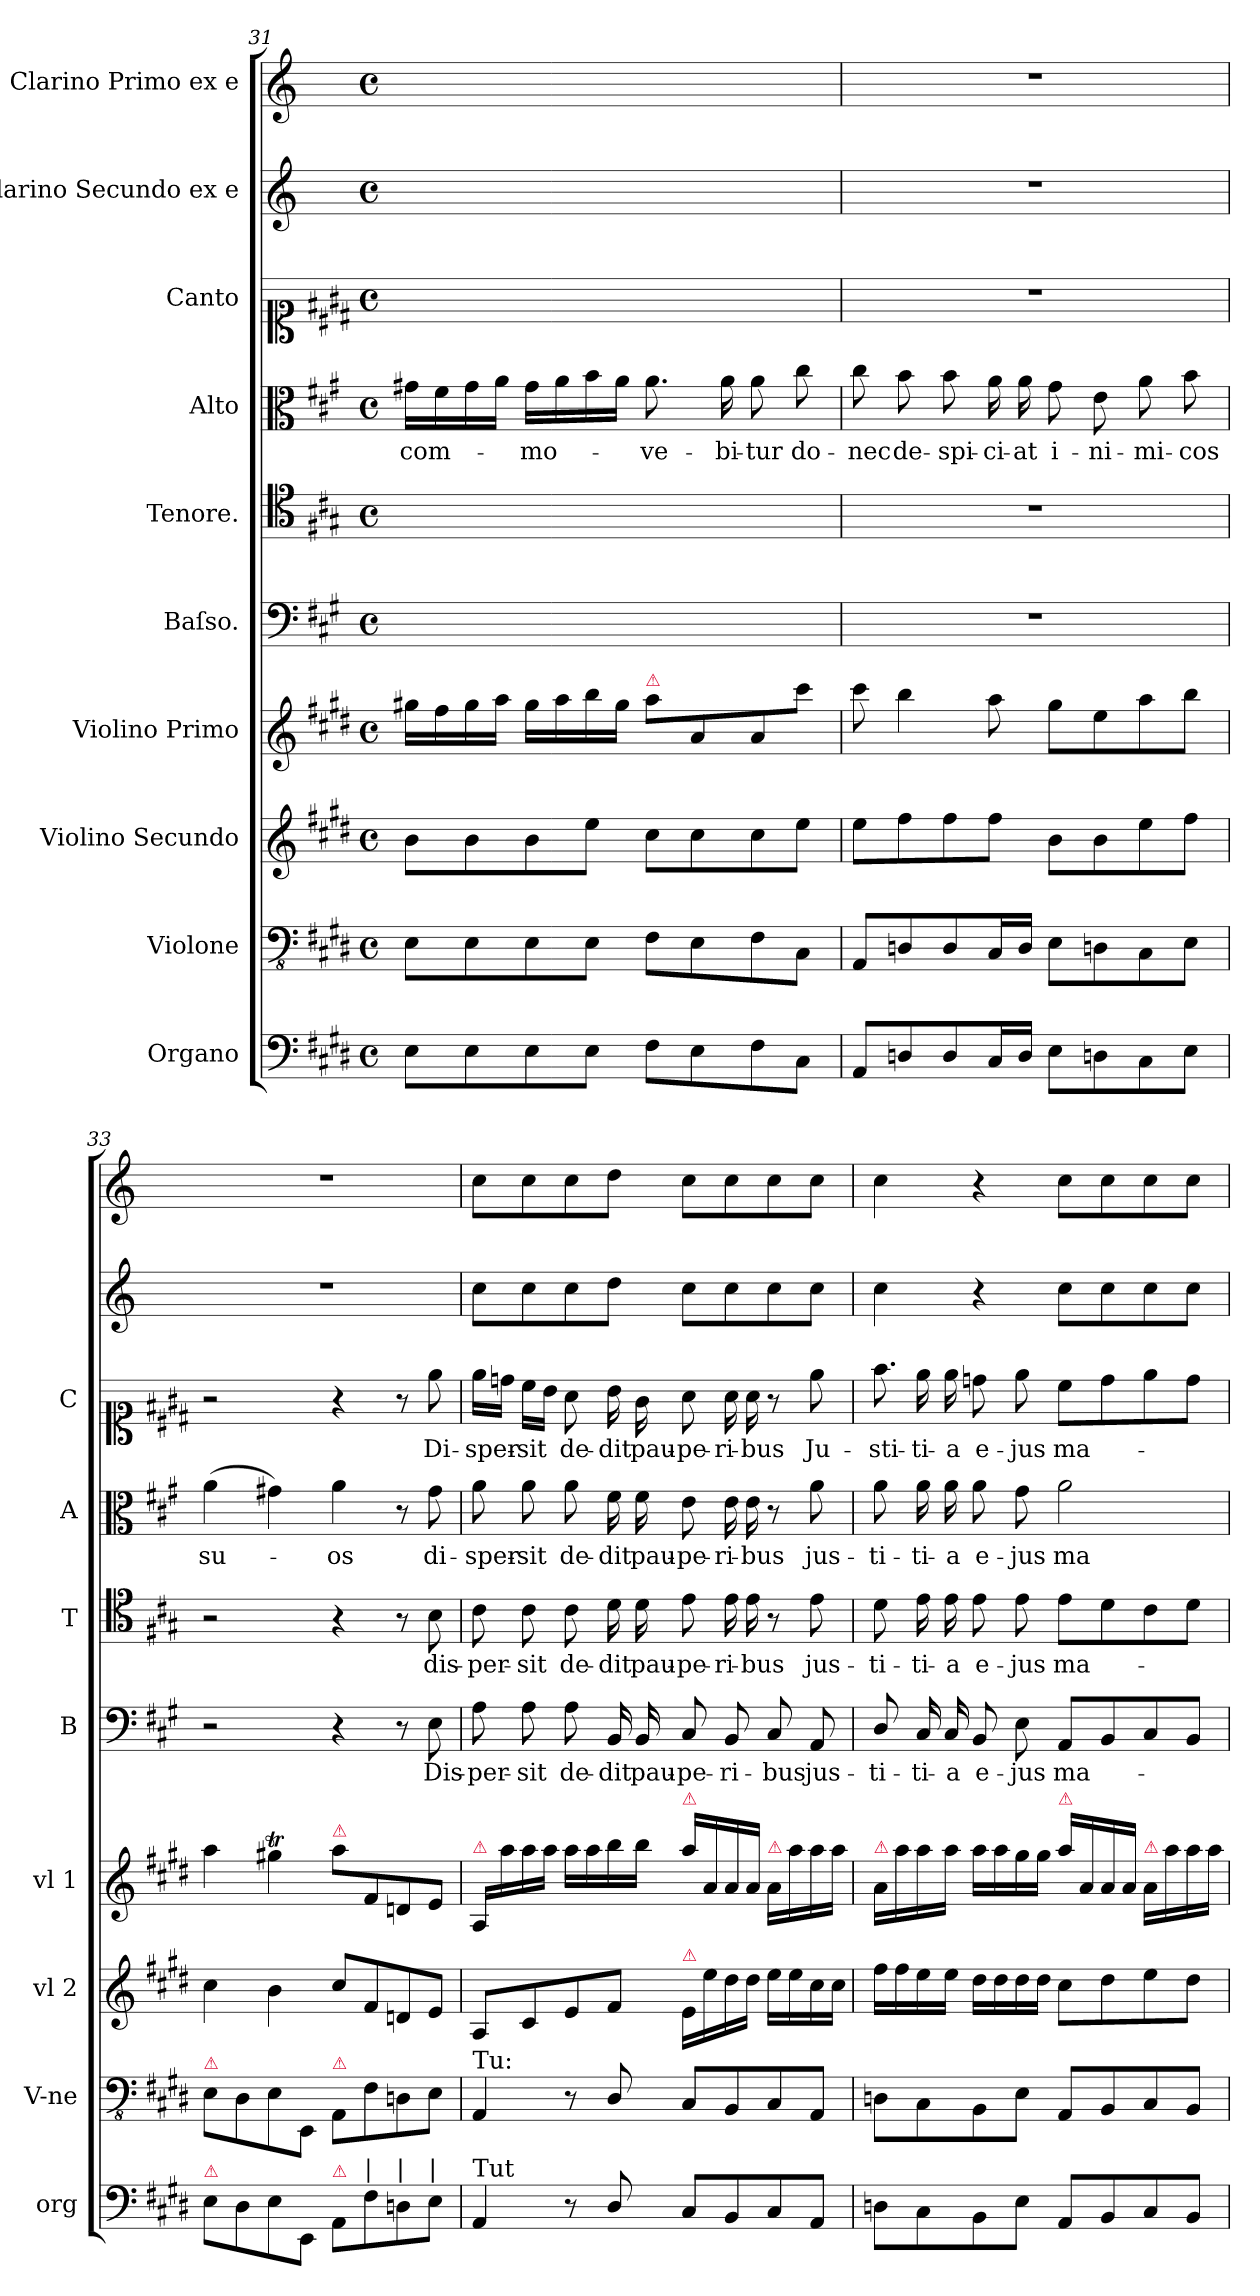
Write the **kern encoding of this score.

**kern	**kern	**kern	**kern	**kern	**text	**kern	**text	**kern	**text	**kern	**text	**kern	**kern
*part10	*part9	*part8	*part7	*part6	*part6	*part5	*part5	*part4	*part4	*part3	*part3	*part2	*part1
*staff10	*staff9	*staff8	*staff7	*staff6	*staff6	*staff5	*staff5	*staff4	*staff4	*staff3	*staff3	*staff2	*staff1
*I"Organo	*I"Violone	*I"Violino Secundo	*I"Violino Primo	*I"Baſso.	*	*I"Tenore.	*	*I"Alto	*	*I"Canto	*	*I"Clarino Secundo ex e	*I"Clarino Primo ex e
*I'org	*I'V-ne	*I'vl 2	*I'vl 1	*I'B	*	*I'T	*	*I'A	*	*I'C	*	*	*
*clefF4	*clefFv4	*clefG2	*clefG2	*clefF4	*	*clefC4	*	*clefC3	*	*clefC1	*	*clefG2	*clefG2
*	*	*	*	*	*	*	*	*	*	*	*	*ITrd-2c-4	*ITrd-2c-4
*k[f#c#g#d#]	*k[f#c#g#d#]	*k[f#c#g#d#]	*k[f#c#g#d#]	*k[f#c#g#]	*	*k[f#c#g#]	*	*k[f#c#g#]	*	*k[f#c#g#d#]	*	*k[f#c#g#d#]	*k[f#c#g#d#]
*E:	*E:	*E:	*E:	*	*	*	*	*	*	*E:	*	*E:	*E:
*M4/4	*M4/4	*M4/4	*M4/4	*M4/4	*	*M4/4	*	*M4/4	*	*M4/4	*	*M4/4	*M4/4
*met(c)	*met(c)	*met(c)	*met(c)	*met(c)	*	*met(c)	*	*met(c)	*	*met(c)	*	*met(c)	*met(c)
=31	=31	=31	=31	=31	=31	=31	=31	=31	=31	=31	=31	=31	=31
8E\L	8EE\L	8b\L	16gg#X\LL	1ryy	.	1ryy	.	16g#X\LL	com-	1ryy	.	1ryy	1ryy
.	.	.	16ff#\	.	.	.	.	16f#\	.	.	.	.	.
8E\	8EE\	8b\	16gg#\	.	.	.	.	16g#\	.	.	.	.	.
.	.	.	16aa\JJ	.	.	.	.	16a\JJ	.	.	.	.	.
8E\	8EE\	8b\	16gg#\LL	.	.	.	.	16g#\LL	-mo-	.	.	.	.
.	.	.	16aa\	.	.	.	.	16a\	.	.	.	.	.
8E\J	8EE\J	8ee\J	16bb\	.	.	.	.	16b\	.	.	.	.	.
.	.	.	16gg#\JJ	.	.	.	.	16a\JJ	.	.	.	.	.
!	!	!	!LO:TX:a:color=crimson:t=⚠	!	!	!	!	!	!	!	!	!	!
8F#\L	8FF#\L	8cc#\L	8aa\L	.	.	.	.	8.a\	-ve-	.	.	.	.
8E\	8EE\	8cc#\	8a/	.	.	.	.	.	.	.	.	.	.
.	.	.	.	.	.	.	.	16a\	-bi-	.	.	.	.
8F#\	8FF#\	8cc#\	8a/	.	.	.	.	8a\	-tur	.	.	.	.
8C#\J	8CC#\J	8ee\J	8ccc#\J	.	.	.	.	8cc#\	do-	.	.	.	.
=32	=32	=32	=32	=32	=32	=32	=32	=32	=32	=32	=32	=32	=32
8AA/L	8AAA/L	8ee\L	8ccc#\	1r	.	1r	.	8cc#\	-nec	1r	.	1r	1r
8Dn/	8DDn/	8ff#\	4bb\	.	.	.	.	8b\	de-	.	.	.	.
8D/	8DD/	8ff#\	.	.	.	.	.	8b\	-spi-	.	.	.	.
16C#/L	16CC#/L	8ff#\J	8aa\	.	.	.	.	16a\	-ci-	.	.	.	.
16D/JJ	16DD/JJ	.	.	.	.	.	.	16a\	-at	.	.	.	.
8E\L	8EE\L	8b\L	8gg#\L	.	.	.	.	8g#\	i-	.	.	.	.
8Dn\	8DDn\	8b\	8ee\	.	.	.	.	8e\	-ni-	.	.	.	.
8C#\	8CC#\	8ee\	8aa\	.	.	.	.	8a\	-mi-	.	.	.	.
8E\J	8EE\J	8ff#\J	8bb\J	.	.	.	.	8b\	-cos	.	.	.	.
=33	=33	=33	=33	=33	=33	=33	=33	=33	=33	=33	=33	=33	=33
!	!LO:TX:a:color=crimson:t=⚠	!	!	!	!	!	!	!	!	!	!	!	!
!LO:TX:a:color=crimson:t=⚠	!	!	!	!	!	!	!	!	!	!	!	!	!
8E\L	8EE\L	4cc#\	4aa\	2r	.	2r	.	(4a\	su-	2r	.	1r	1r
8D#\	8DD#\	.	.	.	.	.	.	.	.	.	.	.	.
8E\	8EE\	4b\	4gg#Xt\	.	.	.	.	4g#X\)	.	.	.	.	.
8EE/J	8EEE/J	.	.	.	.	.	.	.	.	.	.	.	.
!	!	!	!LO:TX:a:color=crimson:t=⚠	!	!	!	!	!	!	!	!	!	!
!	!LO:TX:a:color=crimson:t=⚠	!	!	!	!	!	!	!	!	!	!	!	!
!LO:TX:a:color=crimson:t=⚠	!	!	!	!	!	!	!	!	!	!	!	!	!
8AA/L	8AAA/L	8cc#/L	8aa\L	4r	.	4r	.	4a\	-os	4r	.	.	.
!LO:TX:a:t=|	!	!	!	!	!	!	!	!	!	!	!	!	!
8F#\	8FF#\	8f#/	8f#/	.	.	.	.	.	.	.	.	.	.
!LO:TX:a:t=|	!	!	!	!	!	!	!	!	!	!	!	!	!
8Dn\	8DDn\	8dn/	8dn/	8r	.	8r	.	8r	.	8r	.	.	.
!LO:TX:a:t=|	!	!	!	!	!	!	!	!	!	!	!	!	!
8E\J	8EE\J	8e/J	8e/J	8E\	Dis-	8B\	dis-	8g#\	di-	8ee\	Di-	.	.
=34	=34	=34	=34	=34	=34	=34	=34	=34	=34	=34	=34	=34	=34
!	!	!	!LO:TX:a:color=crimson:t=⚠	!	!	!	!	!	!	!	!	!	!
!	!LO:TX:a:t=Tu&colon;	!	!	!	!	!	!	!	!	!	!	!	!
!LO:TX:a:t=Tut	!	!	!	!	!	!	!	!	!	!	!	!	!
4AA/	4AAA/	8A/L	16A/LL	8A\	-per-	8c#\	-per-	8a\	-sper-	16ee\LL	-sper-	8ee\L	8ee\L
.	.	.	16aa\	.	.	.	.	.	.	16dd\JJ	.	.	.
.	.	8c#/	16aa\	8A\	-sit	8c#\	-sit	8a\	-sit	16cc#\LL	-sit	8ee\	8ee\
.	.	.	16aa\JJ	.	.	.	.	.	.	16b\JJ	.	.	.
8r	8r	8e/	16aa\LL	8A\	de-	8c#\	de-	8a\	de-	8a\	de-	8ee\	8ee\
.	.	.	16aa\	.	.	.	.	.	.	.	.	.	.
8D#/	8DD#/	8f#/J	16bb\	16BB/	-dit	16d\	-dit	16f#\	-dit	16b\	-dit	8ff#\J	8ff#\J
.	.	.	16bb\JJ	16BB/	pau-	16d\	pau-	16f#\	pau-	16g#\	pau-	.	.
!	!	!	!LO:TX:a:color=crimson:t=⚠	!	!	!	!	!	!	!	!	!	!
!	!	!LO:TX:a:color=crimson:t=⚠	!	!	!	!	!	!	!	!	!	!	!
8C#/L	8CC#/L	16e/LL	16aa\LL	8C#/	-pe-	8e\	-pe-	8e\	-pe-	8a\	-pe-	8ee\L	8ee\L
.	.	16ee\	16a/	.	.	.	.	.	.	.	.	.	.
8BB/	8BBB/	16dd#\	16a/	8BB/	-ri-	16e\	-ri-	16e\	-ri-	16a\	-ri-	8ee\	8ee\
.	.	16dd#\JJ	16a/JJ	.	.	16e\	-bus	16e\	-bus	16a\	-bus	.	.
!	!	!	!LO:TX:a:color=crimson:t=⚠	!	!	!	!	!	!	!	!	!	!
8C#/	8CC#/	16ee\LL	16a/LL	8C#/	-bus	8r	.	8r	.	8r	.	8ee\	8ee\
.	.	16ee\	16aa\	.	.	.	.	.	.	.	.	.	.
8AA/J	8AAA/J	16cc#\	16aa\	8AA/	jus-	8e\	jus-	8a\	jus-	8ee\	Ju-	8ee\J	8ee\J
.	.	16cc#\JJ	16aa\JJ	.	.	.	.	.	.	.	.	.	.
=35	=35	=35	=35	=35	=35	=35	=35	=35	=35	=35	=35	=35	=35
!	!	!	!LO:TX:a:color=crimson:t=⚠	!	!	!	!	!	!	!	!	!	!
!	!	!	!	!	!	!	!	!	!	!LO:N:vis=8.	!	!	!
8Dn\L	8DDn\L	16ff#\LL	16a/LL	8D/	-ti-	8d\	-ti-	8a\	-ti-	8ff#\	-sti-	4ee\	4ee\
.	.	16ff#\	16aa\	.	.	.	.	.	.	.	.	.	.
8C#\	8CC#\	16ee\	16aa\	16C#/	-ti-	16e\	-ti-	16a\	-ti-	16ee\	-ti-	.	.
.	.	16ee\JJ	16aa\JJ	16C#/	-a	16e\	-a	16a\	-a	16ee\	-a	.	.
8BB\	8BBB\	16dd#\LL	16aa\LL	8BB/	e-	8e\	e-	8a\	e-	8dd\	e-	4r	4r
.	.	16dd#\	16aa\	.	.	.	.	.	.	.	.	.	.
8E\J	8EE\J	16dd#\	16gg#\	8E\	-jus	8e\	-jus	8g#\	-jus	8ee\	-jus	.	.
.	.	16dd#\JJ	16gg#\JJ	.	.	.	.	.	.	.	.	.	.
!	!	!	!LO:TX:a:color=crimson:t=⚠	!	!	!	!	!	!	!	!	!	!
8AA/L	8AAA/L	8cc#\L	16aa\LL	8AA/L	ma-	8e\L	ma-	2a\	ma-	8cc#\L	ma-	8ee\L	8ee\L
.	.	.	16a/	.	.	.	.	.	.	.	.	.	.
8BB/	8BBB/	8dd#\	16a/	8BB/	.	8d\	.	.	.	8dd\	.	8ee\	8ee\
.	.	.	16a/JJ	.	.	.	.	.	.	.	.	.	.
!	!	!	!LO:TX:a:color=crimson:t=⚠	!	!	!	!	!	!	!	!	!	!
8C#/	8CC#/	8ee\	16a/LL	8C#/	.	8c#\	.	.	.	8ee\	.	8ee\	8ee\
.	.	.	16aa\	.	.	.	.	.	.	.	.	.	.
8BB/J	8BBB/J	8dd#\J	16aa\	8BB/J	.	8d\J	.	.	.	8dd\J	.	8ee\J	8ee\J
.	.	.	16aa\JJ	.	.	.	.	.	.	.	.	.	.
=	=	=	=	=	=	=	=	=	=	=	=	=	=
*-	*-	*-	*-	*-	*-	*-	*-	*-	*-	*-	*-	*-	*-
